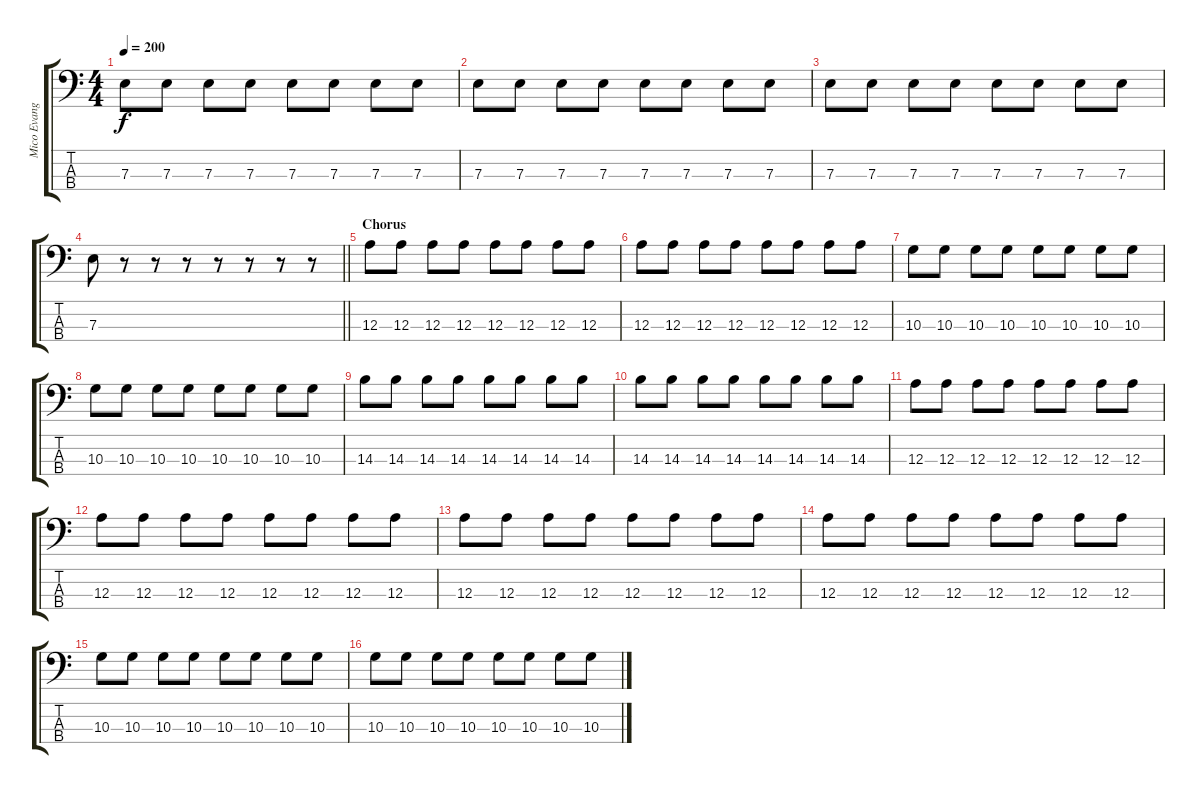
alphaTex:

\track ("Mico Evangelista (Bass)" "Mico Evang") {instrument electricbassfinger}
\staff {score tabs}
\tuning (G2 D2 A1 E1) {hide}
\ts (4 4)
\tempo 200
\clef f4
\ks c
7.3.8{dy f} 7.3.8 7.3.8 7.3.8 7.3.8 7.3.8 7.3.8 7.3.8 |
7.3.8 7.3.8 7.3.8 7.3.8 7.3.8 7.3.8 7.3.8 7.3.8 |
7.3.8 7.3.8 7.3.8 7.3.8 7.3.8 7.3.8 7.3.8 7.3.8 |
\barLineRight lightlight
7.3.8 r.8 r.8 r.8 r.8 r.8 r.8 r.8 |
\section ("" "Chorus")
12.3.8 12.3.8 12.3.8 12.3.8 12.3.8 12.3.8 12.3.8 12.3.8 |
12.3.8 12.3.8 12.3.8 12.3.8 12.3.8 12.3.8 12.3.8 12.3.8 |
10.3.8 10.3.8 10.3.8 10.3.8 10.3.8 10.3.8 10.3.8 10.3.8 |
10.3.8 10.3.8 10.3.8 10.3.8 10.3.8 10.3.8 10.3.8 10.3.8 |
14.3.8 14.3.8 14.3.8 14.3.8 14.3.8 14.3.8 14.3.8 14.3.8 |
14.3.8 14.3.8 14.3.8 14.3.8 14.3.8 14.3.8 14.3.8 14.3.8 |
12.3.8 12.3.8 12.3.8 12.3.8 12.3.8 12.3.8 12.3.8 12.3.8 |
12.3.8 12.3.8 12.3.8 12.3.8 12.3.8 12.3.8 12.3.8 12.3.8 |
12.3.8 12.3.8 12.3.8 12.3.8 12.3.8 12.3.8 12.3.8 12.3.8 |
12.3.8 12.3.8 12.3.8 12.3.8 12.3.8 12.3.8 12.3.8 12.3.8 |
10.3.8 10.3.8 10.3.8 10.3.8 10.3.8 10.3.8 10.3.8 10.3.8 |
10.3.8 10.3.8 10.3.8 10.3.8 10.3.8 10.3.8 10.3.8 10.3.8
